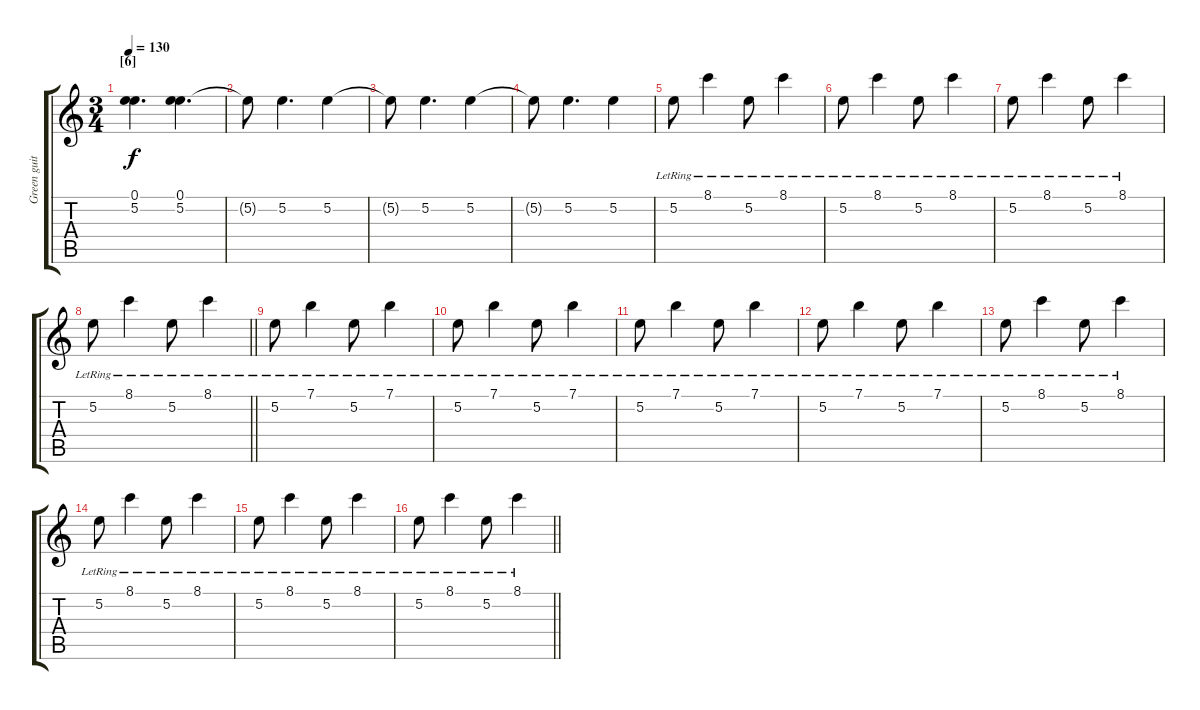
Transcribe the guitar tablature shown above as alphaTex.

\track ("Green guitar" "Green guit") {instrument overdrivenguitar}
\staff {score tabs}
\tuning (E4 B3 G3 D3 A2 E2) {hide}
\ts (3 4)
\section ("" "[6]")
\tempo 130
\clef g2
\ks c
(0.1 5.2).4{d dy f volume 6} (0.1 5.2).4{d} |
5.2{t}.8 5.2.4{d} 5.2.4 |
5.2{t}.8 5.2.4{d} 5.2.4 |
5.2{t}.8 5.2.4{d} 5.2.4 |
5.2{lr}.8 8.1{lr}.4 5.2{lr}.8 8.1{lr}.4 |
5.2{lr}.8 8.1{lr}.4 5.2{lr}.8 8.1{lr}.4 |
5.2{lr}.8 8.1{lr}.4 5.2{lr}.8 8.1{lr}.4 |
\barLineRight lightlight
5.2{lr}.8 8.1{lr}.4 5.2{lr}.8 8.1{lr}.4 |
\section ("" "")
5.2{lr}.8 7.1{lr}.4 5.2{lr}.8 7.1{lr}.4 |
5.2{lr}.8 7.1{lr}.4 5.2{lr}.8 7.1{lr}.4 |
5.2{lr}.8 7.1{lr}.4 5.2{lr}.8 7.1{lr}.4 |
5.2{lr}.8 7.1{lr}.4 5.2{lr}.8 7.1{lr}.4 |
5.2{lr}.8 8.1{lr}.4 5.2{lr}.8 8.1{lr}.4 |
5.2{lr}.8 8.1{lr}.4 5.2{lr}.8 8.1{lr}.4 |
5.2{lr}.8 8.1{lr}.4 5.2{lr}.8 8.1{lr}.4 |
\barLineRight lightlight
5.2{lr}.8 8.1{lr}.4 5.2{lr}.8 8.1{lr}.4
